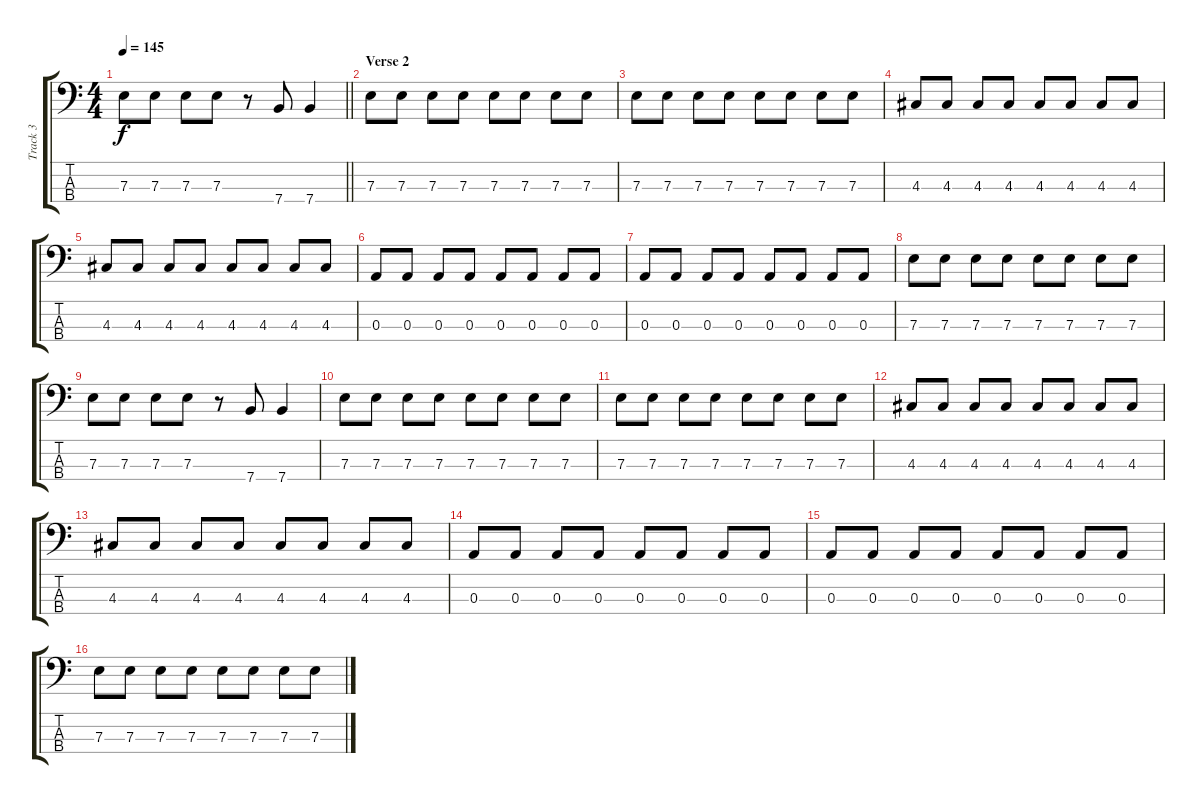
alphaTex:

\track ("Track 3" "Track 3") {instrument electricbasspick}
\staff {score tabs}
\tuning (G2 D2 A1 E1) {hide}
\ts (4 4)
\tempo 145
\clef f4
\barLineRight lightlight
\ks c
7.3.8{dy f} 7.3.8 7.3.8 7.3.8 r.8 7.4.8 7.4.4 |
\section ("" "Verse 2")
7.3.8 7.3.8 7.3.8 7.3.8 7.3.8 7.3.8 7.3.8 7.3.8 |
7.3.8 7.3.8 7.3.8 7.3.8 7.3.8 7.3.8 7.3.8 7.3.8 |
4.3.8 4.3.8 4.3.8 4.3.8 4.3.8 4.3.8 4.3.8 4.3.8 |
4.3.8 4.3.8 4.3.8 4.3.8 4.3.8 4.3.8 4.3.8 4.3.8 |
0.3.8 0.3.8 0.3.8 0.3.8 0.3.8 0.3.8 0.3.8 0.3.8 |
0.3.8 0.3.8 0.3.8 0.3.8 0.3.8 0.3.8 0.3.8 0.3.8 |
7.3.8 7.3.8 7.3.8 7.3.8 7.3.8 7.3.8 7.3.8 7.3.8 |
7.3.8 7.3.8 7.3.8 7.3.8 r.8 7.4.8 7.4.4 |
7.3.8 7.3.8 7.3.8 7.3.8 7.3.8 7.3.8 7.3.8 7.3.8 |
7.3.8 7.3.8 7.3.8 7.3.8 7.3.8 7.3.8 7.3.8 7.3.8 |
4.3.8 4.3.8 4.3.8 4.3.8 4.3.8 4.3.8 4.3.8 4.3.8 |
4.3.8 4.3.8 4.3.8 4.3.8 4.3.8 4.3.8 4.3.8 4.3.8 |
0.3.8 0.3.8 0.3.8 0.3.8 0.3.8 0.3.8 0.3.8 0.3.8 |
0.3.8 0.3.8 0.3.8 0.3.8 0.3.8 0.3.8 0.3.8 0.3.8 |
7.3.8 7.3.8 7.3.8 7.3.8 7.3.8 7.3.8 7.3.8 7.3.8
